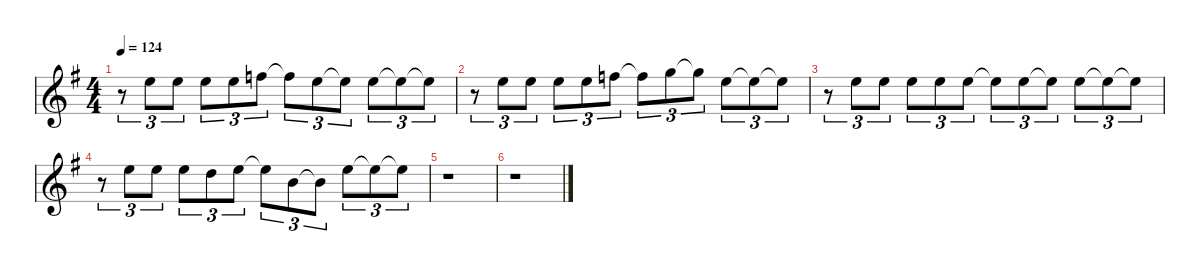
\defaultSystemsLayout 4
\hideDynamics
\bracketExtendMode nobrackets
\singleTrackTrackNamePolicy hidden
\multiTrackTrackNamePolicy hidden
\otherSystemsTrackNameOrientation horizontal
\track ("Vocal" "harm.") {mute instrument harmonica}
\staff {score}
\tuning (B3 G3 D3 A2 E2)
\ts (4 4)
\tempo 124
\clef g2
\ks g
r.8{tu (3 2) dy fff beam Down} 17.1{acc forcenatural}.8{tu (3 2) beam Down} 17.1{acc forcenatural}.8{tu (3 2) beam Down} 17.1{acc forcenatural}.8{tu (3 2) beam Down} 17.1{acc forcenatural}.8{tu (3 2) beam Down} 18.1{acc forcenatural}.8{tu (3 2) beam Down} 18.1{t acc forcenatural}.8{tu (3 2) beam Down} 17.1{acc forcenatural}.8{tu (3 2) beam Down} 17.1{t acc forcenatural}.8{tu (3 2) beam Down} 17.1{acc forcenatural}.8{tu (3 2) beam Down} 17.1{t acc forcenatural}.8{tu (3 2) beam Down} 17.1{t acc forcenatural}.8{tu (3 2) beam Down} |
r.8{tu (3 2) beam Down} 17.1{acc forcenatural}.8{tu (3 2) beam Down} 17.1{acc forcenatural}.8{tu (3 2) beam Down} 17.1{acc forcenatural}.8{tu (3 2) beam Down} 17.1{acc forcenatural}.8{tu (3 2) beam Down} 18.1{acc forcenatural}.8{tu (3 2) beam Down} 18.1{t acc forcenatural}.8{tu (3 2) beam Down} 20.1{acc forcenatural}.8{tu (3 2) beam Down} 20.1{t acc forcenatural}.8{tu (3 2) beam Down} 17.1{acc forcenatural}.8{tu (3 2) beam Down} 17.1{t acc forcenatural}.8{tu (3 2) beam Down} 17.1{t acc forcenatural}.8{tu (3 2) beam Down} |
r.8{tu (3 2) beam Down} 17.1{acc forcenatural}.8{tu (3 2) beam Down} 17.1{acc forcenatural}.8{tu (3 2) beam Down} 17.1{acc forcenatural}.8{tu (3 2) beam Down} 17.1{acc forcenatural}.8{tu (3 2) beam Down} 17.1{acc forcenatural}.8{tu (3 2) beam Down} 17.1{t acc forcenatural}.8{tu (3 2) beam Down} 17.1{acc forcenatural}.8{tu (3 2) beam Down} 17.1{t acc forcenatural}.8{tu (3 2) beam Down} 17.1{acc forcenatural}.8{tu (3 2) beam Down} 17.1{t acc forcenatural}.8{tu (3 2) beam Down} 17.1{t acc forcenatural}.8{tu (3 2) beam Down} |
r.8{tu (3 2) beam Down} 17.1{acc forcenatural}.8{tu (3 2) beam Down} 17.1{acc forcenatural}.8{tu (3 2) beam Down} 17.1{acc forcenatural}.8{tu (3 2) beam Down} 15.1{acc forcenatural}.8{tu (3 2) beam Down} 17.1{acc forcenatural}.8{tu (3 2) beam Down} 17.1{t acc forcenatural}.8{tu (3 2) beam Down} 12.1{acc forcenatural}.8{tu (3 2) beam Down} 12.1{t acc forcenatural}.8{tu (3 2) beam Down} 17.1{acc forcenatural}.8{tu (3 2) beam Down} 17.1{t acc forcenatural}.8{tu (3 2) beam Down} 17.1{t acc forcenatural}.8{tu (3 2) beam Down} |
r.1{beam Down} |
r.1{beam Down}
